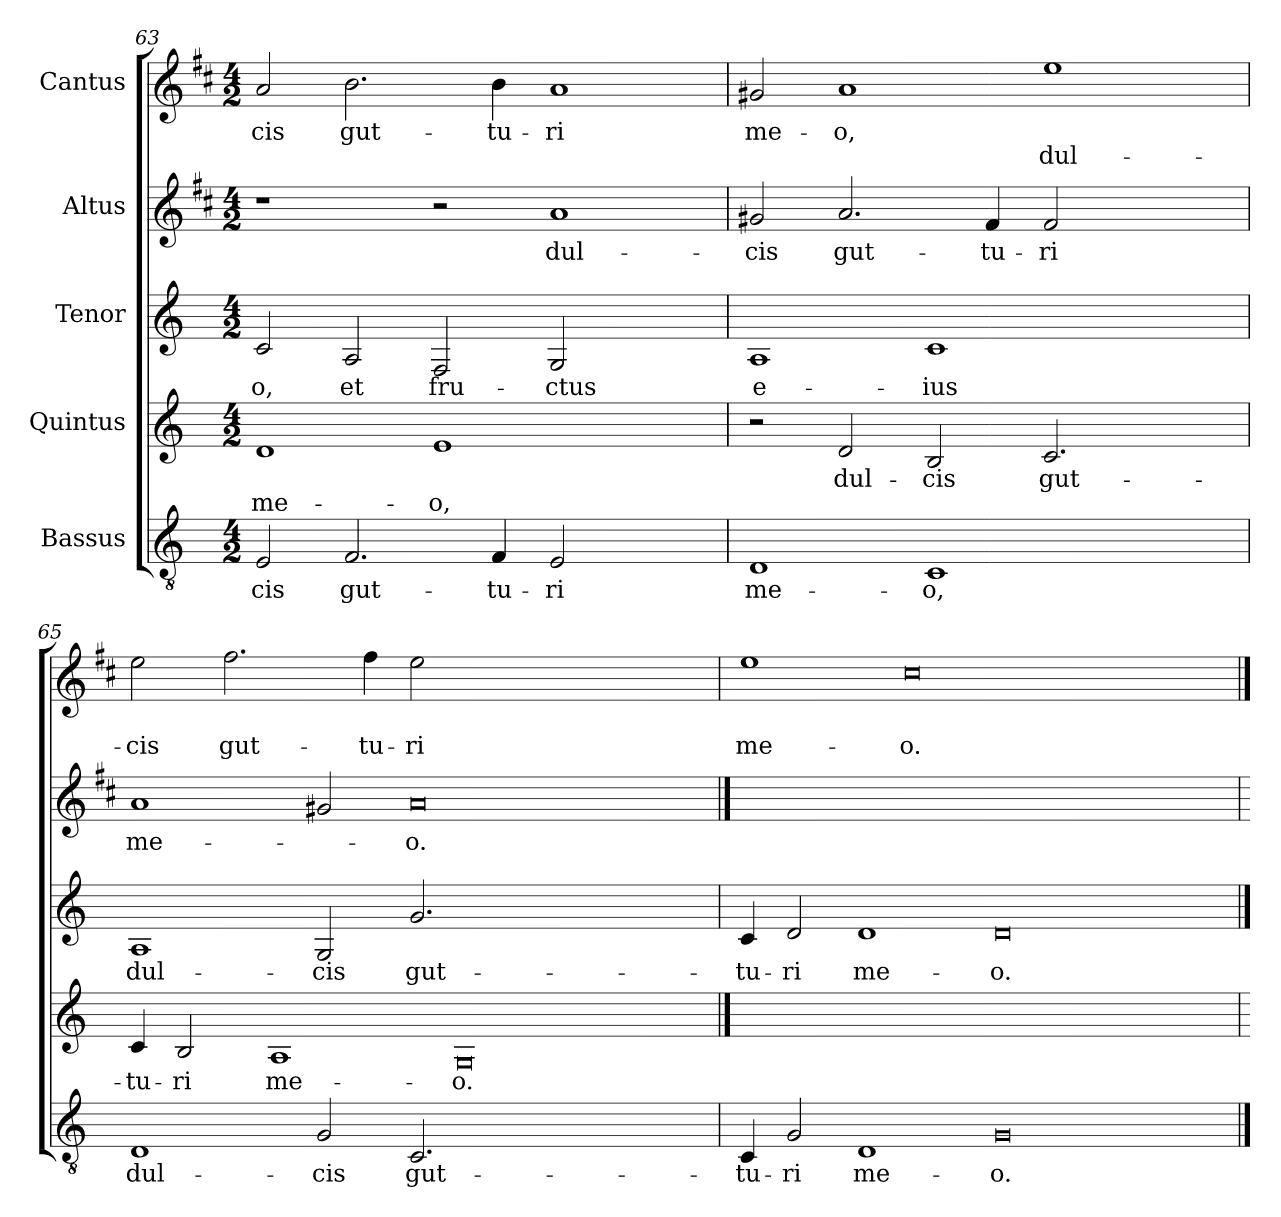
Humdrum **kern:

**kern	**text	**kern	**text	**text	**kern	**text	**kern	**text	**kern	**text	**text
*part5	*part5	*part4	*part4	*part4	*part3	*part3	*part2	*part2	*part1	*part1	*part1
*staff5	*staff5	*staff4	*staff4	*staff4	*staff3	*staff3	*staff2	*staff2	*staff1	*staff1	*staff1
*I"Bassus	*	*I"Quintus	*	*	*I"Tenor	*	*I"Altus	*	*I"Cantus	*	*
!!LO:LB:g=z
*clefGv2	*	*clefG2	*	*	*clefG2	*	*clefG2	*	*clefG2	*	*
*	*	*	*	*	*	*	*ITrd1c2	*	*ITrd1c2	*	*
*k[]	*	*k[]	*	*	*k[]	*	*k[]	*	*k[]	*	*
*C:	*	*C:	*	*	*C:	*	*C:	*	*C:	*	*
*M4/2	*	*M4/2	*	*	*M4/2	*	*M4/2	*	*M4/2	*	*
=63	=63	=63	=63	=63	=63	=63	=63	=63	=63	=63	=63
!	!LO:LY:b	!	!	!LO:LY:b	!	!LO:LY:b	!	!	!	!LO:LY:b	!
2E	-cis	1d	.	me-	2c	o,	1r	.	2g	-cis	.
!	!LO:LY:b	!	!	!	!	!LO:LY:b	!	!	!	!LO:LY:b	!
2.F	gut-	.	.	.	2A	et	.	.	2.a	gut-	.
!	!	!	!	!LO:LY:b	!	!LO:LY:b	!	!	!	!	!
.	.	1e	.	-o,	2F	fru-	2r	.	.	.	.
!	!LO:LY:b	!	!	!	!	!	!	!	!	!LO:LY:b	!
4F	-tu-	.	.	.	.	.	.	.	4a	-tu-	.
!	!LO:LY:b	!	!	!	!	!LO:LY:b	!	!LO:LY:b	!	!LO:LY:b	!
2E	-ri	.	.	.	2G	-ctus	1g	dul-	1g	-ri	.
2ryy	.	2ryy	.	.	2ryy	.	.	.	.	.	.
=64	=64	=64	=64	=64	=64	=64	=64	=64	=64	=64	=64
!	!LO:LY:b	!	!	!	!	!LO:LY:b	!	!LO:LY:b	!	!LO:LY:b	!
1D	me-	2r	.	.	1A	e-	2f#X	-cis	2f#X	me-	.
!	!	!	!LO:LY:b	!	!	!	!	!LO:LY:b	!	!LO:LY:b	!
.	.	2d	dul-	.	.	.	2.g	gut-	1g	-o,	.
!	!LO:LY:b	!	!LO:LY:b	!	!	!LO:LY:b	!	!	!	!	!
1C	-o,	2B	-cis	.	1c	-ius	.	.	.	.	.
!	!	!	!	!	!	!	!	!LO:LY:b	!	!	!
.	.	.	.	.	.	.	4e	-tu-	.	.	.
!	!	!	!LO:LY:b	!	!	!	!	!LO:LY:b	!	!	!LO:LY:b
.	.	2.c	gut-	.	.	.	2e	-ri	1dd	.	dul-
2ryy	.	.	.	.	2ryy	.	2ryy	.	.	.	.
.	.	4ryy	.	.	.	.	.	.	.	.	.
=65	=65	=65	=65	=65	=65	=65	=65	=65	=65	=65	=65
!	!LO:LY:b	!	!LO:LY:b	!	!	!LO:LY:b	!	!LO:LY:b	!	!	!LO:LY:b
1D	dul-	4c	-tu-	.	1A	dul-	1g	me-	2dd	.	-cis
!	!	!	!LO:LY:b	!	!	!	!	!	!	!	!
.	.	2B	-ri	.	.	.	.	.	.	.	.
!	!	!	!	!	!	!	!	!	!	!	!LO:LY:b
.	.	.	.	.	.	.	.	.	2.ee	.	gut-
!	!	!	!LO:LY:b	!	!	!	!	!	!	!	!
.	.	1A	me-	.	.	.	.	.	.	.	.
!	!LO:LY:b	!	!	!	!	!LO:LY:b	!	!	!	!	!
2G	-cis	.	.	.	2G	-cis	2f#X	.	.	.	.
!	!	!	!	!	!	!	!	!	!	!	!LO:LY:b
.	.	.	.	.	.	.	.	.	4ee	.	-tu-
!	!LO:LY:b	!	!	!	!	!LO:LY:b	!	!LO:LY:b	!	!	!LO:LY:b
2.C	gut-	.	.	.	2.g	gut-	0g	-o.	2dd	.	-ri
!	!	!	!LO:LY:b	!	!	!	!	!	!	!	!
.	.	0G	-o.	.	.	.	.	.	.	.	.
.	.	.	.	.	.	.	.	.	1..ryy	.	.
1.ryy	.	.	.	.	1.ryy	.	.	.	.	.	.
.	.	.	.	.	.	.	4ryy	.	.	.	.
=66	=66	==66	=66	=66	=66	=66	==66	=66	=66	=66	=66
!	!LO:LY:b	!	!	!	!	!LO:LY:b	!	!	!	!	!LO:LY:b
4C	-tu-	0ryy	.	.	4c	-tu-	0ryy	.	1dd	.	me-
!	!LO:LY:b	!	!	!	!	!LO:LY:b	!	!	!	!	!
2G	-ri	.	.	.	2d	-ri	.	.	.	.	.
!	!LO:LY:b	!	!	!	!	!LO:LY:b	!	!	!	!	!
1D	me-	.	.	.	1d	me-	.	.	.	.	.
!	!	!	!	!	!	!	!	!	!	!	!LO:LY:b
.	.	.	.	.	.	.	.	.	0b	.	-o.
!	!LO:LY:b	!	!	!	!	!LO:LY:b	!	!	!	!	!
0G	-o.	.	.	.	0d	-o.	.	.	.	.	.
.	.	1..ryy	.	.	.	.	1..ryy	.	.	.	.
.	.	.	.	.	.	.	.	.	2.ryy	.	.
==	==	=	==	==	==	==	=	==	==	==	==
*-	*-	*-	*-	*-	*-	*-	*-	*-	*-	*-	*-
